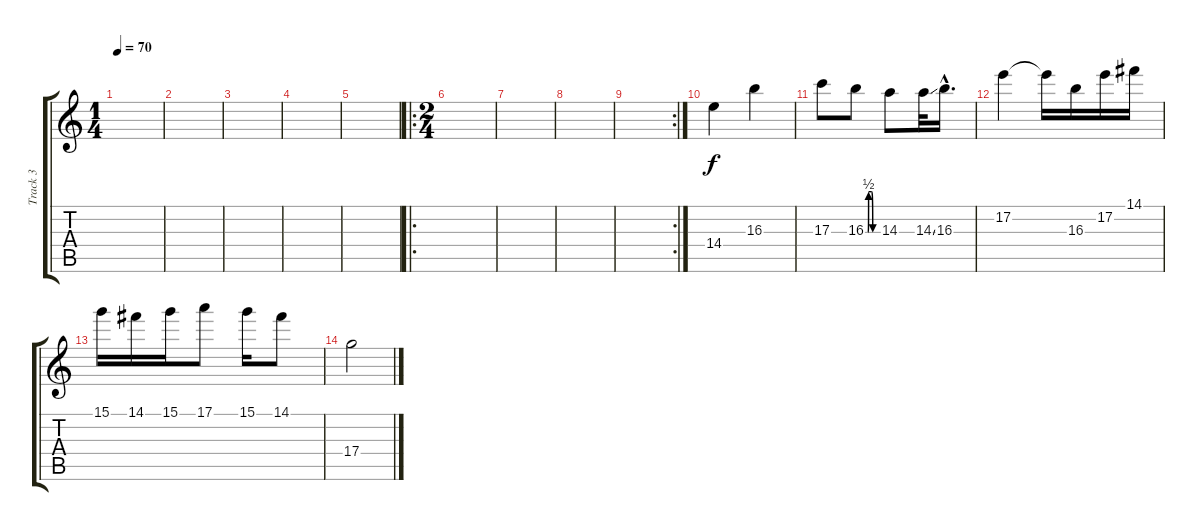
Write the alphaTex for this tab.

\track ("Track 3" "Track 3") {instrument distortionguitar}
\staff {score tabs}
\tuning (E4 B3 G3 D3 A2 E2) {hide}
\ts (1 4)
\tempo 70
\clef g2
\ks c
|
|
|
|
|
\ro
\ts (2 4)
|
|
|
\rc 2
|
14.4.4 16.3.4 |
17.3.8 16.3{be (custom 0 0 13 0 15 2 30 2 35 0 45 0 60 0)}.8 14.3.8 14.3{ss}.32 16.3{hac}.16{d} |
17.2.4 17.2{t}.16 16.3.16 17.2.16 14.1.16 |
15.1.16 14.1.16 15.1.16 17.1.8 15.1.16 14.1.8 |
17.4.2
